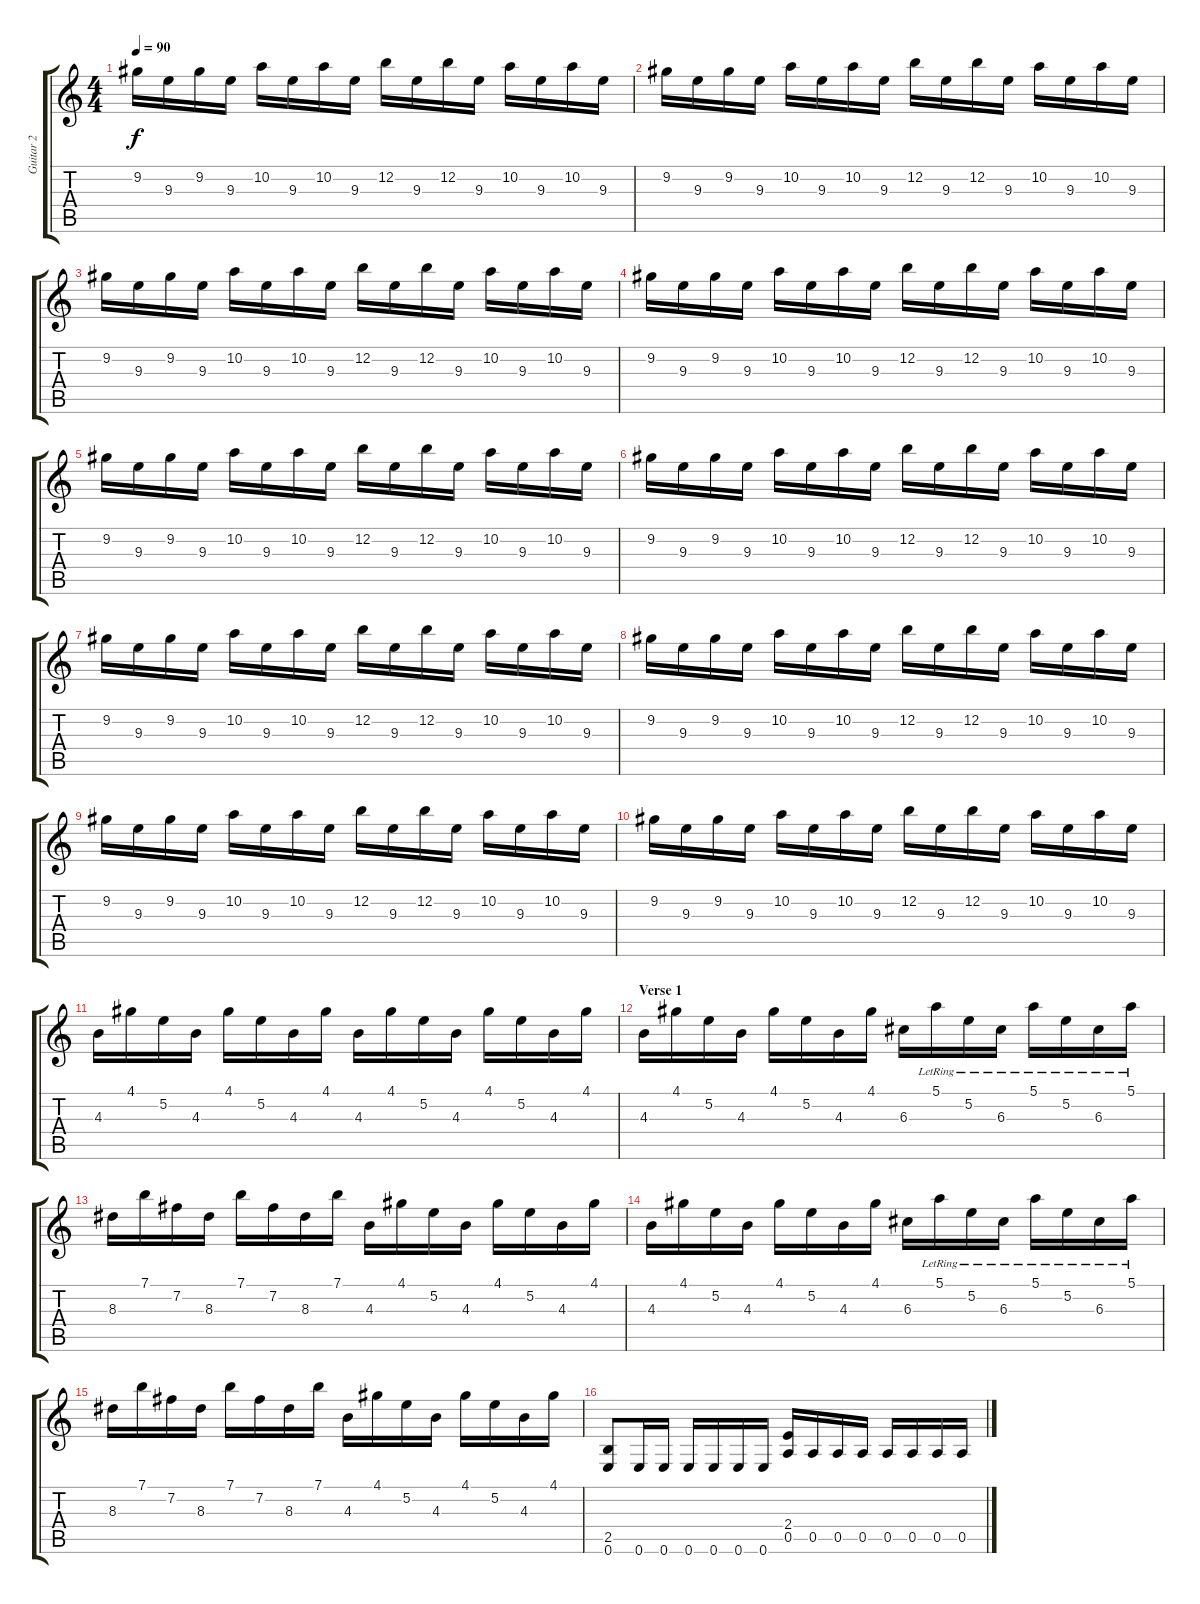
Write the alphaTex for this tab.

\track ("Guitar 2" "Guitar 2") {instrument distortionguitar}
\staff {score tabs}
\tuning (E4 B3 G3 D3 A2 E2) {hide}
\ts (4 4)
\tempo 90
\clef g2
\ks c
9.2.16{dy f instrument acousticguitarsteel} 9.3.16 9.2.16 9.3.16 10.2.16 9.3.16 10.2.16 9.3.16 12.2.16 9.3.16 12.2.16 9.3.16 10.2.16 9.3.16 10.2.16 9.3.16 |
9.2.16 9.3.16 9.2.16 9.3.16 10.2.16 9.3.16 10.2.16 9.3.16 12.2.16 9.3.16 12.2.16 9.3.16 10.2.16 9.3.16 10.2.16 9.3.16 |
9.2.16{instrument distortionguitar} 9.3.16 9.2.16 9.3.16 10.2.16 9.3.16 10.2.16 9.3.16 12.2.16 9.3.16 12.2.16 9.3.16 10.2.16 9.3.16 10.2.16 9.3.16 |
9.2.16 9.3.16 9.2.16 9.3.16 10.2.16 9.3.16 10.2.16 9.3.16 12.2.16 9.3.16 12.2.16 9.3.16 10.2.16 9.3.16 10.2.16 9.3.16 |
9.2.16 9.3.16 9.2.16 9.3.16 10.2.16 9.3.16 10.2.16 9.3.16 12.2.16 9.3.16 12.2.16 9.3.16 10.2.16 9.3.16 10.2.16 9.3.16 |
9.2.16 9.3.16 9.2.16 9.3.16 10.2.16 9.3.16 10.2.16 9.3.16 12.2.16 9.3.16 12.2.16 9.3.16 10.2.16 9.3.16 10.2.16 9.3.16 |
9.2.16 9.3.16 9.2.16 9.3.16 10.2.16 9.3.16 10.2.16 9.3.16 12.2.16 9.3.16 12.2.16 9.3.16 10.2.16 9.3.16 10.2.16 9.3.16 |
9.2.16 9.3.16 9.2.16 9.3.16 10.2.16 9.3.16 10.2.16 9.3.16 12.2.16 9.3.16 12.2.16 9.3.16 10.2.16 9.3.16 10.2.16 9.3.16 |
9.2.16 9.3.16 9.2.16 9.3.16 10.2.16 9.3.16 10.2.16 9.3.16 12.2.16 9.3.16 12.2.16 9.3.16 10.2.16 9.3.16 10.2.16 9.3.16 |
9.2.16 9.3.16 9.2.16 9.3.16 10.2.16 9.3.16 10.2.16 9.3.16 12.2.16 9.3.16 12.2.16 9.3.16 10.2.16 9.3.16 10.2.16 9.3.16 |
4.3.16{instrument acousticguitarsteel} 4.1.16 5.2.16 4.3.16 4.1.16 5.2.16 4.3.16 4.1.16 4.3.16 4.1.16 5.2.16 4.3.16 4.1.16 5.2.16 4.3.16 4.1.16 |
\section ("" "Verse 1")
4.3.16 4.1.16 5.2.16 4.3.16 4.1.16 5.2.16 4.3.16 4.1.16 6.3.16 5.1{lr}.16 5.2{lr}.16 6.3{lr}.16 5.1{lr}.16 5.2{lr}.16 6.3{lr}.16 5.1{lr}.16 |
8.3.16 7.1.16 7.2.16 8.3.16 7.1.16 7.2.16 8.3.16 7.1.16 4.3.16 4.1.16 5.2.16 4.3.16 4.1.16 5.2.16 4.3.16 4.1.16 |
4.3.16 4.1.16 5.2.16 4.3.16 4.1.16 5.2.16 4.3.16 4.1.16 6.3.16 5.1{lr}.16 5.2{lr}.16 6.3{lr}.16 5.1{lr}.16 5.2{lr}.16 6.3{lr}.16 5.1{lr}.16 |
8.3.16 7.1.16 7.2.16 8.3.16 7.1.16 7.2.16 8.3.16 7.1.16 4.3.16 4.1.16 5.2.16 4.3.16 4.1.16 5.2.16 4.3.16 4.1.16 |
(2.5 0.6).8{instrument distortionguitar} 0.6.16 0.6.16 0.6.16 0.6.16 0.6.16 0.6.16 (2.4 0.5).16 0.5.16 0.5.16 0.5.16 0.5.16 0.5.16 0.5.16 0.5.16
